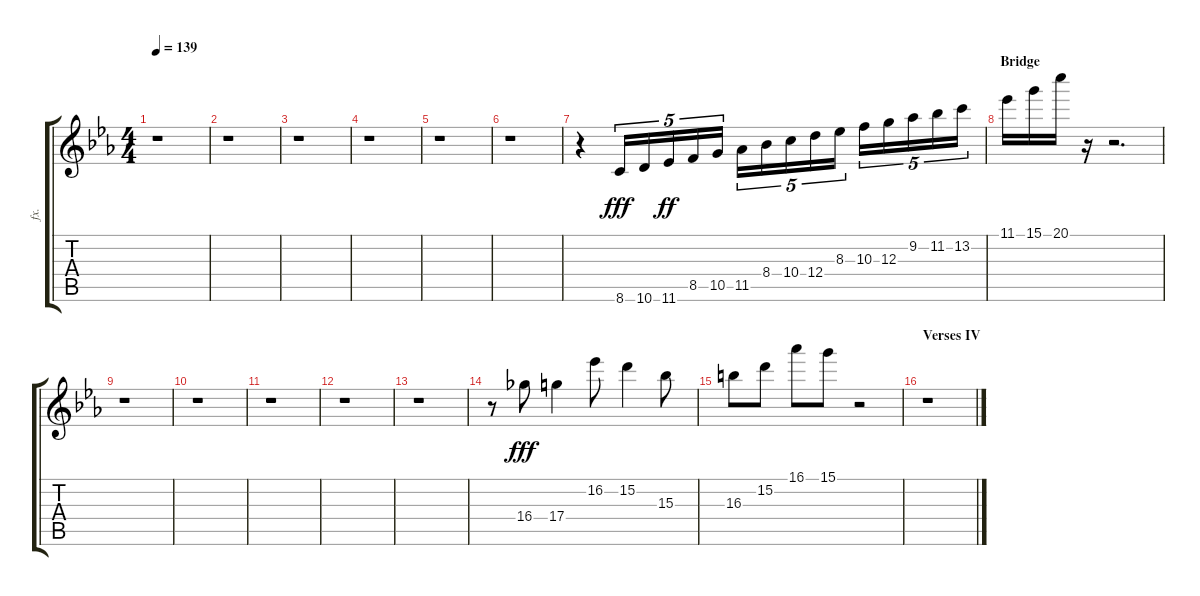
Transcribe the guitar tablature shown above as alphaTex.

\track ("fx." "fx.") {instrument pad1newage}
\staff {score tabs}
\tuning (E5 B4 G4 D4 A3 E3) {hide}
\ts (4 4)
\tempo 139
\clef g2
\ks cminor
r.1{dy f} |
r.1 |
r.1 |
r.1 |
r.1 |
r.1 |
r.4 8.6.16{tu (5 4) dy fff} 10.6.16{tu (5 4)} 11.6.16{tu (5 4) dy ff} 8.5.16{tu (5 4)} 10.5.16{tu (5 4)} 11.5.16{tu (5 4)} 8.4.16{tu (5 4)} 10.4.16{tu (5 4)} 12.4.16{tu (5 4)} 8.3.16{tu (5 4)} 10.3.16{tu (5 4)} 12.3.16{tu (5 4)} 9.2.16{tu (5 4)} 11.2.16{tu (5 4)} 13.2.16{tu (5 4)} |
\section ("" "Bridge")
11.1.16 15.1.16 20.1.16 r.16 r.2{d} |
r.1 |
r.1 |
r.1 |
r.1 |
r.1 |
r.8 16.4.8{dy fff} 17.4.4 16.2.8 15.2.4 15.3.8 |
16.3.8 15.2.8 16.1.8 15.1.8 r.2 |
\section ("" "Verses IV")
r.1
